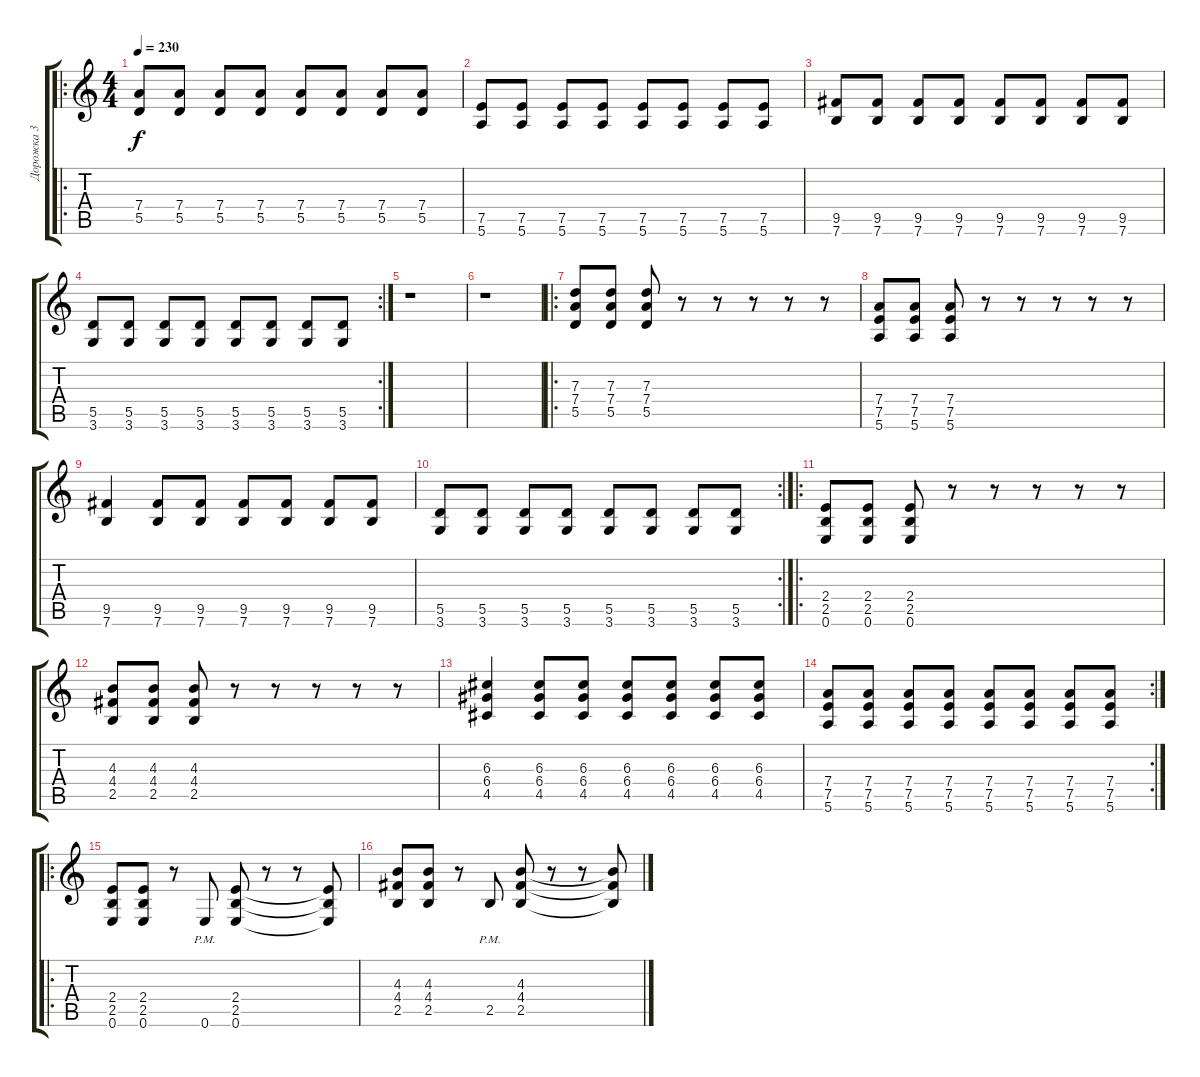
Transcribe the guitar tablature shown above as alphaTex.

\track ("Дорожка 3" "Дорожка 3") {instrument overdrivenguitar}
\staff {score tabs}
\tuning (E4 B3 G3 D3 A2 E2) {hide}
\ro
\ts (4 4)
\tempo 230
\clef g2
\ks c
(7.4 5.5).8{dy f} (7.4 5.5).8 (7.4 5.5).8 (7.4 5.5).8 (7.4 5.5).8 (7.4 5.5).8 (7.4 5.5).8 (7.4 5.5).8 |
(7.5 5.6).8 (7.5 5.6).8 (7.5 5.6).8 (7.5 5.6).8 (7.5 5.6).8 (7.5 5.6).8 (7.5 5.6).8 (7.5 5.6).8 |
(9.5 7.6).8 (9.5 7.6).8 (9.5 7.6).8 (9.5 7.6).8 (9.5 7.6).8 (9.5 7.6).8 (9.5 7.6).8 (9.5 7.6).8 |
\rc 2
(5.5 3.6).8 (5.5 3.6).8 (5.5 3.6).8 (5.5 3.6).8 (5.5 3.6).8 (5.5 3.6).8 (5.5 3.6).8 (5.5 3.6).8 |
r.1 |
r.1 |
\ro
(7.3 7.4 5.5).8 (7.3 7.4 5.5).8 (7.3 7.4 5.5).8 r.8 r.8 r.8 r.8 r.8 |
(7.4 7.5 5.6).8 (7.4 7.5 5.6).8 (7.4 7.5 5.6).8 r.8 r.8 r.8 r.8 r.8 |
(9.5 7.6).4 (9.5 7.6).8 (9.5 7.6).8 (9.5 7.6).8 (9.5 7.6).8 (9.5 7.6).8 (9.5 7.6).8 |
\rc 2
(5.5 3.6).8 (5.5 3.6).8 (5.5 3.6).8 (5.5 3.6).8 (5.5 3.6).8 (5.5 3.6).8 (5.5 3.6).8 (5.5 3.6).8 |
\ro
(2.4 2.5 0.6).8 (2.4 2.5 0.6).8 (2.4 2.5 0.6).8 r.8 r.8 r.8 r.8 r.8 |
(4.3 4.4 2.5).8 (4.3 4.4 2.5).8 (4.3 4.4 2.5).8 r.8 r.8 r.8 r.8 r.8 |
(6.3 6.4 4.5).4 (6.3 6.4 4.5).8 (6.3 6.4 4.5).8 (6.3 6.4 4.5).8 (6.3 6.4 4.5).8 (6.3 6.4 4.5).8 (6.3 6.4 4.5).8 |
\rc 2
(7.4 7.5 5.6).8 (7.4 7.5 5.6).8 (7.4 7.5 5.6).8 (7.4 7.5 5.6).8 (7.4 7.5 5.6).8 (7.4 7.5 5.6).8 (7.4 7.5 5.6).8 (7.4 7.5 5.6).8 |
\ro
(2.4 2.5 0.6).8 (2.4 2.5 0.6).8 r.8 0.6{pm}.8 (2.4 2.5 0.6).8 r.8 r.8 (2.4{t} 2.5{t} 0.6{t}).8 |
(4.3 4.4 2.5).8 (4.3 4.4 2.5).8 r.8 2.5{pm}.8 (4.3 4.4 2.5).8 r.8 r.8 (4.3{t} 4.4{t} 2.5{t}).8
